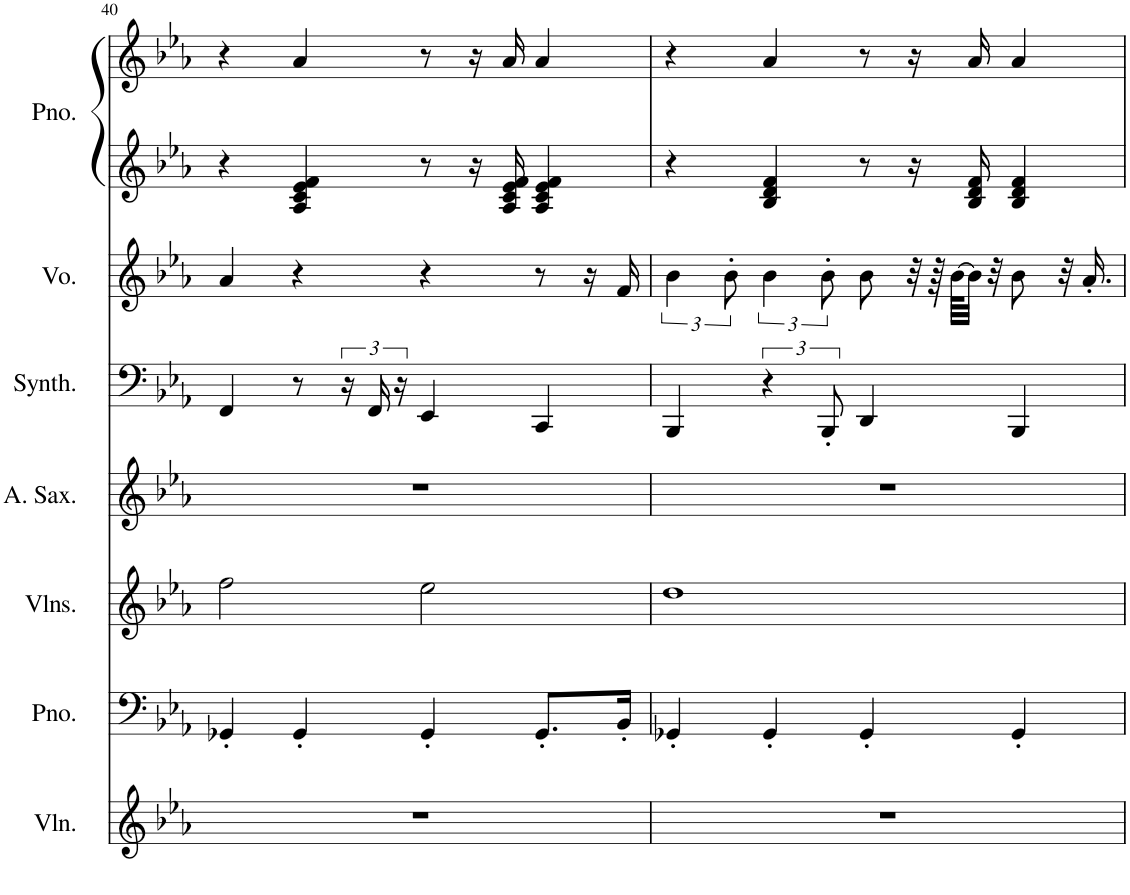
**kern	**kern	**kern	**kern	**kern	**kern	**kern	**kern
*part7	*part6	*part5	*part4	*part3	*part2	*part1	*part1
*staff8	*staff7	*staff6	*staff5	*staff4	*staff3	*staff2	*staff1
*I"Violin, Piccicato	*I"Piano, Drum	*I"Violins, String	*I"Alto Saxophone, Alto Sax	*I"Bass Synthesizer, Bass	*I"Voice, Vokal	*I"Piano, Piano	*
*I'Vln.	*I'Pno.	*I'Vlns.	*I'A. Sax.	*I'Synth.	*I'Vo.	*I'Pno.	*
!!LO:PB:g=z
*clefG2	*clefF4	*clefG2	*clefG2	*clefF4	*clefG2	*clefG2	*clefG2
*	*	*	*Trd5c9	*	*	*	*
*k[b-e-a-]	*k[b-e-a-]	*k[b-e-a-]	*k[b-e-a-]	*k[b-e-a-]	*k[b-e-a-]	*k[b-e-a-]	*k[b-e-a-]
*M4/4	*M4/4	*M4/4	*M4/4	*M4/4	*M4/4	*M4/4	*M4/4
=40	=40	=40	=40	=40	=40	=40	=40
1r	4GG-X'/	2ff\	1r	4FF/	4a-/	4r	4r
.	4GG-'/	.	.	8r	4r	4A-/ 4c/ 4e-/ 4f/	4a-/
.	.	.	.	24r	.	.	.
.	.	.	.	24FF/	.	.	.
.	.	.	.	24r	.	.	.
.	4GG-'/	2ee-\	.	4EE-/	4r	8r	8r
.	.	.	.	.	.	16r	16r
.	.	.	.	.	.	16A-/ 16c/ 16e-/ 16f/	16a-/
.	8.GG-'/L	.	.	4CC/	8r	4A-/ 4c/ 4e-/ 4f/	4a-/
.	.	.	.	.	16r	.	.
.	16BB-'/Jk	.	.	.	16f/	.	.
=41	=41	=41	=41	=41	=41	=41	=41
1r	4GG-X'/	1dd	1r	4BBB-/	6b-\	4r	4r
.	.	.	.	.	12b-'\	.	.
.	4GG-'/	.	.	6r	6b-\	4B-/ 4d/ 4f/	4a-/
.	.	.	.	12BBB-'/	12b-'\	.	.
.	4GG-'/	.	.	4DD/	8b-\	8r	8r
.	.	.	.	.	32r	16r	16r
.	.	.	.	.	64r	.	.
.	.	.	.	.	[64b-\KLLL	.	.
.	.	.	.	.	32b-\JJJ]	16B-/ 16d/ 16f/	16a-/
.	.	.	.	.	32r	.	.
.	4GG-'/	.	.	4BBB-/	8b-\	4B-/ 4d/ 4f/	4a-/
.	.	.	.	.	32r	.	.
.	.	.	.	.	16.a-'/	.	.
=	=	=	=	=	=	=	=
*-	*-	*-	*-	*-	*-	*-	*-
